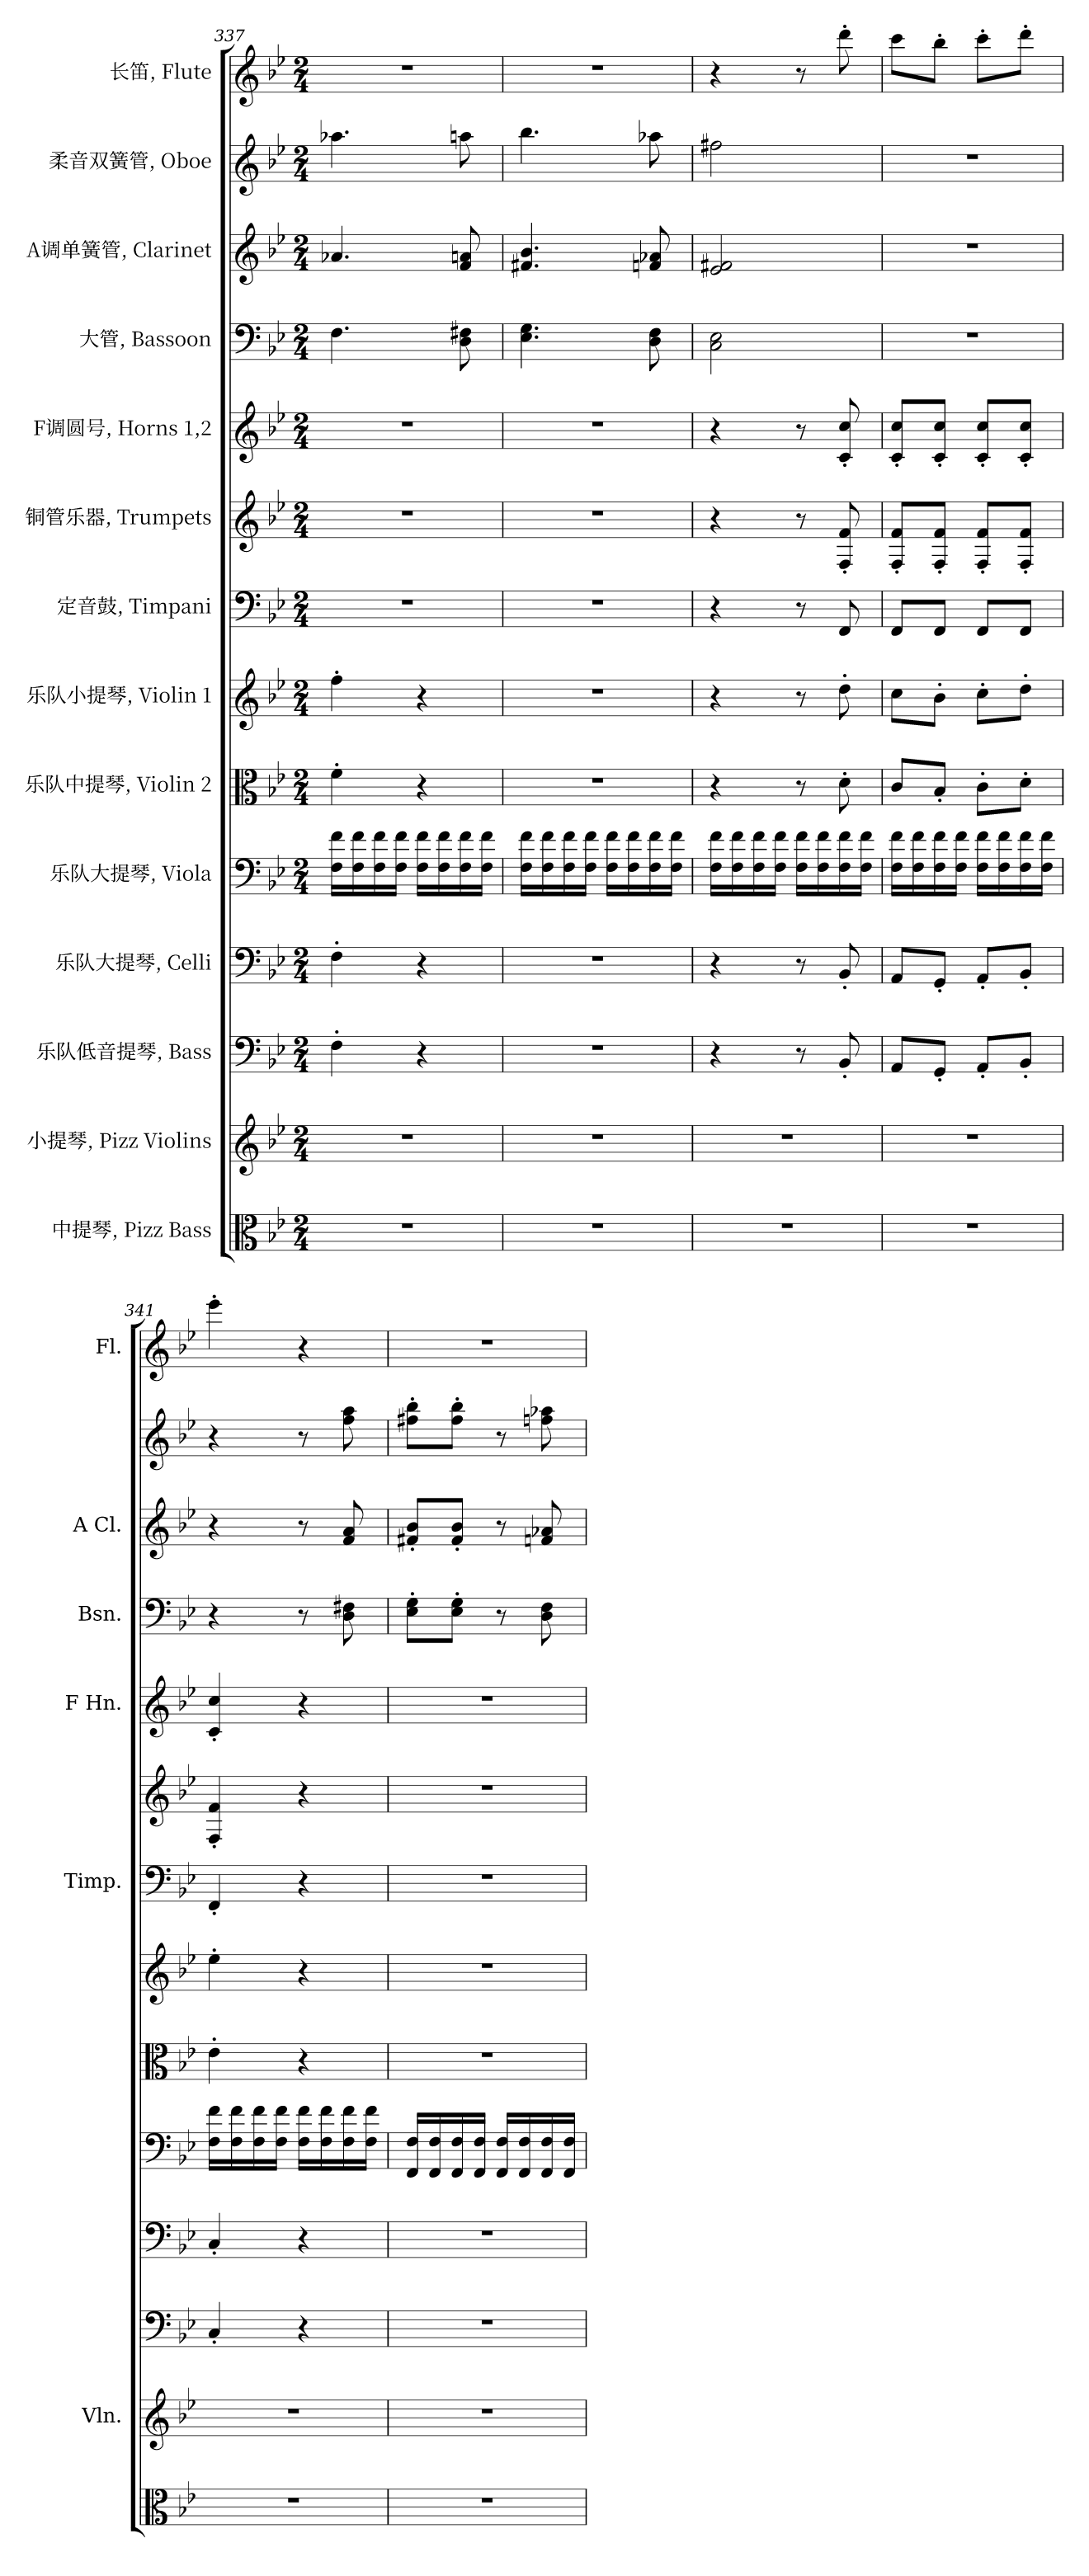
**kern	**kern	**kern	**kern	**kern	**kern	**kern	**kern	**kern	**kern	**kern	**kern	**kern	**kern
*part14	*part13	*part12	*part11	*part10	*part9	*part8	*part7	*part6	*part5	*part4	*part3	*part2	*part1
*staff14	*staff13	*staff12	*staff11	*staff10	*staff9	*staff8	*staff7	*staff6	*staff5	*staff4	*staff3	*staff2	*staff1
*I"中提琴, Pizz Bass	*I"小提琴, Pizz Violins	*I"乐队低音提琴, Bass	*I"乐队大提琴, Celli	*I"乐队大提琴, Viola	*I"乐队中提琴, Violin 2	*I"乐队小提琴, Violin 1	*I"定音鼓, Timpani	*I"铜管乐器, Trumpets	*I"F调圆号, Horns 1,2	*I"大管, Bassoon	*I"A调单簧管, Clarinet	*I"柔音双簧管, Oboe	*I"长笛, Flute
*	*I'Vln.	*	*	*	*	*	*I'Timp.	*	*I'F Hn.	*I'Bsn.	*I'A Cl.	*	*I'Fl.
!!LO:PB:g=z
*clefC3	*clefG2	*clefF4	*clefF4	*clefF4	*clefC3	*clefG2	*clefF4	*clefG2	*clefG2	*clefF4	*clefG2	*clefG2	*clefG2
*	*	*ITrd7c12	*	*	*	*	*	*	*ITrd4c7	*	*ITrd2c3	*ITrd2c3	*
*k[b-e-]	*k[b-e-]	*k[b-e-]	*k[b-e-]	*k[b-e-]	*k[b-e-]	*k[b-e-]	*k[b-e-]	*k[b-e-]	*k[b-e-a-]	*k[b-e-]	*k[f#]	*k[f#]	*k[b-e-]
*M2/4	*M2/4	*M2/4	*M2/4	*M2/4	*M2/4	*M2/4	*M2/4	*M2/4	*M2/4	*M2/4	*M2/4	*M2/4	*M2/4
=337	=337	=337	=337	=337	=337	=337	=337	=337	=337	=337	=337	=337	=337
2r	2r	4FF'\	4F'\	16F\ 16f\LL	4f'\	4ff'\	2r	2r	2r	4.F\	4.fn/	4.ffn\	2r
.	.	.	.	16F\ 16f\	.	.	.	.	.	.	.	.	.
.	.	.	.	16F\ 16f\	.	.	.	.	.	.	.	.	.
.	.	.	.	16F\ 16f\JJ	.	.	.	.	.	.	.	.	.
.	.	4r	4r	16F\ 16f\LL	4r	4r	.	.	.	.	.	.	.
.	.	.	.	16F\ 16f\	.	.	.	.	.	.	.	.	.
.	.	.	.	16F\ 16f\	.	.	.	.	.	8D\ 8F#X\	8d/ 8f#X/	8ff#X\	.
.	.	.	.	16F\ 16f\JJ	.	.	.	.	.	.	.	.	.
=338	=338	=338	=338	=338	=338	=338	=338	=338	=338	=338	=338	=338	=338
2r	2r	2r	2r	16F\ 16f\LL	2r	2r	2r	2r	2r	4.E-\ 4.G\	4.d#X/ 4.g/	4.gg\	2r
.	.	.	.	16F\ 16f\	.	.	.	.	.	.	.	.	.
.	.	.	.	16F\ 16f\	.	.	.	.	.	.	.	.	.
.	.	.	.	16F\ 16f\JJ	.	.	.	.	.	.	.	.	.
.	.	.	.	16F\ 16f\LL	.	.	.	.	.	.	.	.	.
.	.	.	.	16F\ 16f\	.	.	.	.	.	.	.	.	.
.	.	.	.	16F\ 16f\	.	.	.	.	.	8D\ 8F\	8dn/ 8fn/	8ffn\	.
.	.	.	.	16F\ 16f\JJ	.	.	.	.	.	.	.	.	.
=339	=339	=339	=339	=339	=339	=339	=339	=339	=339	=339	=339	=339	=339
2r	2r	4r	4r	16F\ 16f\LL	4r	4r	4r	4r	4r	2C\ 2E-\	2c/ 2d#X/	2dd#X\	4r
.	.	.	.	16F\ 16f\	.	.	.	.	.	.	.	.	.
.	.	.	.	16F\ 16f\	.	.	.	.	.	.	.	.	.
.	.	.	.	16F\ 16f\JJ	.	.	.	.	.	.	.	.	.
.	.	8r	8r	16F\ 16f\LL	8r	8r	8r	8r	8r	.	.	.	8r
.	.	.	.	16F\ 16f\	.	.	.	.	.	.	.	.	.
.	.	8BBB-'/	8BB-'/	16F\ 16f\	8d'\	8dd'\	8FF/	8F/' 8f/'	8F/' 8f/'	.	.	.	8ddd'\
.	.	.	.	16F\ 16f\JJ	.	.	.	.	.	.	.	.	.
!!LO:PB:g=z
=340	=340	=340	=340	=340	=340	=340	=340	=340	=340	=340	=340	=340	=340
2r	2r	8AAA/L	8AA/L	16F\ 16f\LL	8c/L	8cc\L	8FF/L	8F/' 8f/'L	8F/' 8f/'L	2r	2r	2r	8ccc\L
.	.	.	.	16F\ 16f\	.	.	.	.	.	.	.	.	.
.	.	8GGG'/J	8GG'/J	16F\ 16f\	8B-'/J	8b-'\J	8FF/J	8F/' 8f/'J	8F/' 8f/'J	.	.	.	8bb-'\J
.	.	.	.	16F\ 16f\JJ	.	.	.	.	.	.	.	.	.
.	.	8AAA'/L	8AA'/L	16F\ 16f\LL	8c'\L	8cc'\L	8FF/L	8F/' 8f/'L	8F/' 8f/'L	.	.	.	8ccc'\L
.	.	.	.	16F\ 16f\	.	.	.	.	.	.	.	.	.
.	.	8BBB-'/J	8BB-'/J	16F\ 16f\	8d'\J	8dd'\J	8FF/J	8F/' 8f/'J	8F/' 8f/'J	.	.	.	8ddd'\J
.	.	.	.	16F\ 16f\JJ	.	.	.	.	.	.	.	.	.
=341	=341	=341	=341	=341	=341	=341	=341	=341	=341	=341	=341	=341	=341
2r	2r	4CC'/	4C'/	16F\ 16f\LL	4e-'\	4ee-'\	4FF'/	4F/' 4f/'	4F/' 4f/'	4r	4r	4r	4eee-'\
.	.	.	.	16F\ 16f\	.	.	.	.	.	.	.	.	.
.	.	.	.	16F\ 16f\	.	.	.	.	.	.	.	.	.
.	.	.	.	16F\ 16f\JJ	.	.	.	.	.	.	.	.	.
.	.	4r	4r	16F\ 16f\LL	4r	4r	4r	4r	4r	8r	8r	8r	4r
.	.	.	.	16F\ 16f\	.	.	.	.	.	.	.	.	.
.	.	.	.	16F\ 16f\	.	.	.	.	.	8D\ 8F#X\	8d/ 8f#/	8dd\ 8ff#\	.
.	.	.	.	16F\ 16f\JJ	.	.	.	.	.	.	.	.	.
=342	=342	=342	=342	=342	=342	=342	=342	=342	=342	=342	=342	=342	=342
2r	2r	2r	2r	16FF/ 16F/LL	2r	2r	2r	2r	2r	8E-\' 8G\'L	8d#X/' 8g/'L	8dd#X\' 8gg\'L	2r
.	.	.	.	16FF/ 16F/	.	.	.	.	.	.	.	.	.
.	.	.	.	16FF/ 16F/	.	.	.	.	.	8E-\' 8G\'J	8d#/' 8g/'J	8dd#\' 8gg\'J	.
.	.	.	.	16FF/ 16F/JJ	.	.	.	.	.	.	.	.	.
.	.	.	.	16FF/ 16F/LL	.	.	.	.	.	8r	8r	8r	.
.	.	.	.	16FF/ 16F/	.	.	.	.	.	.	.	.	.
.	.	.	.	16FF/ 16F/	.	.	.	.	.	8D\ 8F\	8dn/ 8fn/	8ddn\ 8ffn\	.
.	.	.	.	16FF/ 16F/JJ	.	.	.	.	.	.	.	.	.
=	=	=	=	=	=	=	=	=	=	=	=	=	=
*-	*-	*-	*-	*-	*-	*-	*-	*-	*-	*-	*-	*-	*-
